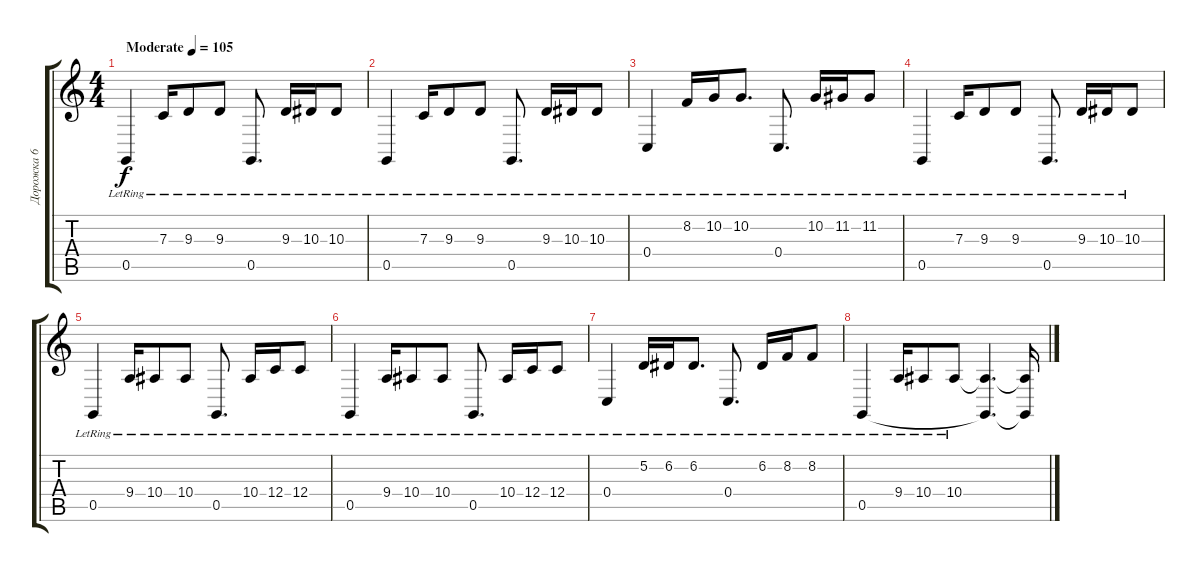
\track ("Дорожка 6" "Дорожка 6") {instrument brightacousticpiano}
\staff {score tabs}
\tuning (D4 A3 F3 C3 G2 D2) {hide}
\ts (4 4)
\tempo (105 "Moderate")
\clef g2
\ks c
0.5{lr}.4{dy f instrument brightacousticpiano} 7.3{lr}.16 9.3{lr}.8 9.3{lr}.8 0.5{lr}.8{d} 9.3{lr}.16 10.3{lr}.16 10.3{lr}.8 |
0.5{lr}.4 7.3{lr}.16 9.3{lr}.8 9.3{lr}.8 0.5{lr}.8{d} 9.3{lr}.16 10.3{lr}.16 10.3{lr}.8 |
0.4{lr}.4 8.2{lr}.16 10.2{lr}.16 10.2{lr}.8{d} 0.4{lr}.8{d} 10.2{lr}.16 11.2{lr}.16 11.2{lr}.8 |
0.5{lr}.4 7.3{lr}.16 9.3{lr}.8 9.3{lr}.8 0.5{lr}.8{d} 9.3{lr}.16 10.3{lr}.16 10.3{lr}.8 |
0.5{lr}.4 9.4{lr}.16 10.4{lr}.8 10.4{lr}.8 0.5{lr}.8{d} 10.4{lr}.16 12.4{lr}.16 12.4{lr}.8 |
0.5{lr}.4 9.4{lr}.16 10.4{lr}.8 10.4{lr}.8 0.5{lr}.8{d} 10.4{lr}.16 12.4{lr}.16 12.4{lr}.8 |
0.4{lr}.4 5.2{lr}.16 6.2{lr}.16 6.2{lr}.8{d} 0.4{lr}.8{d} 6.2{lr}.16 8.2{lr}.16 8.2{lr}.8 |
0.5{lr}.4 9.4{lr}.16 10.4{lr}.8 10.4{lr}.8 (10.4{t} 0.5{t}).4{d} (10.4{t} 0.5{t}).16
